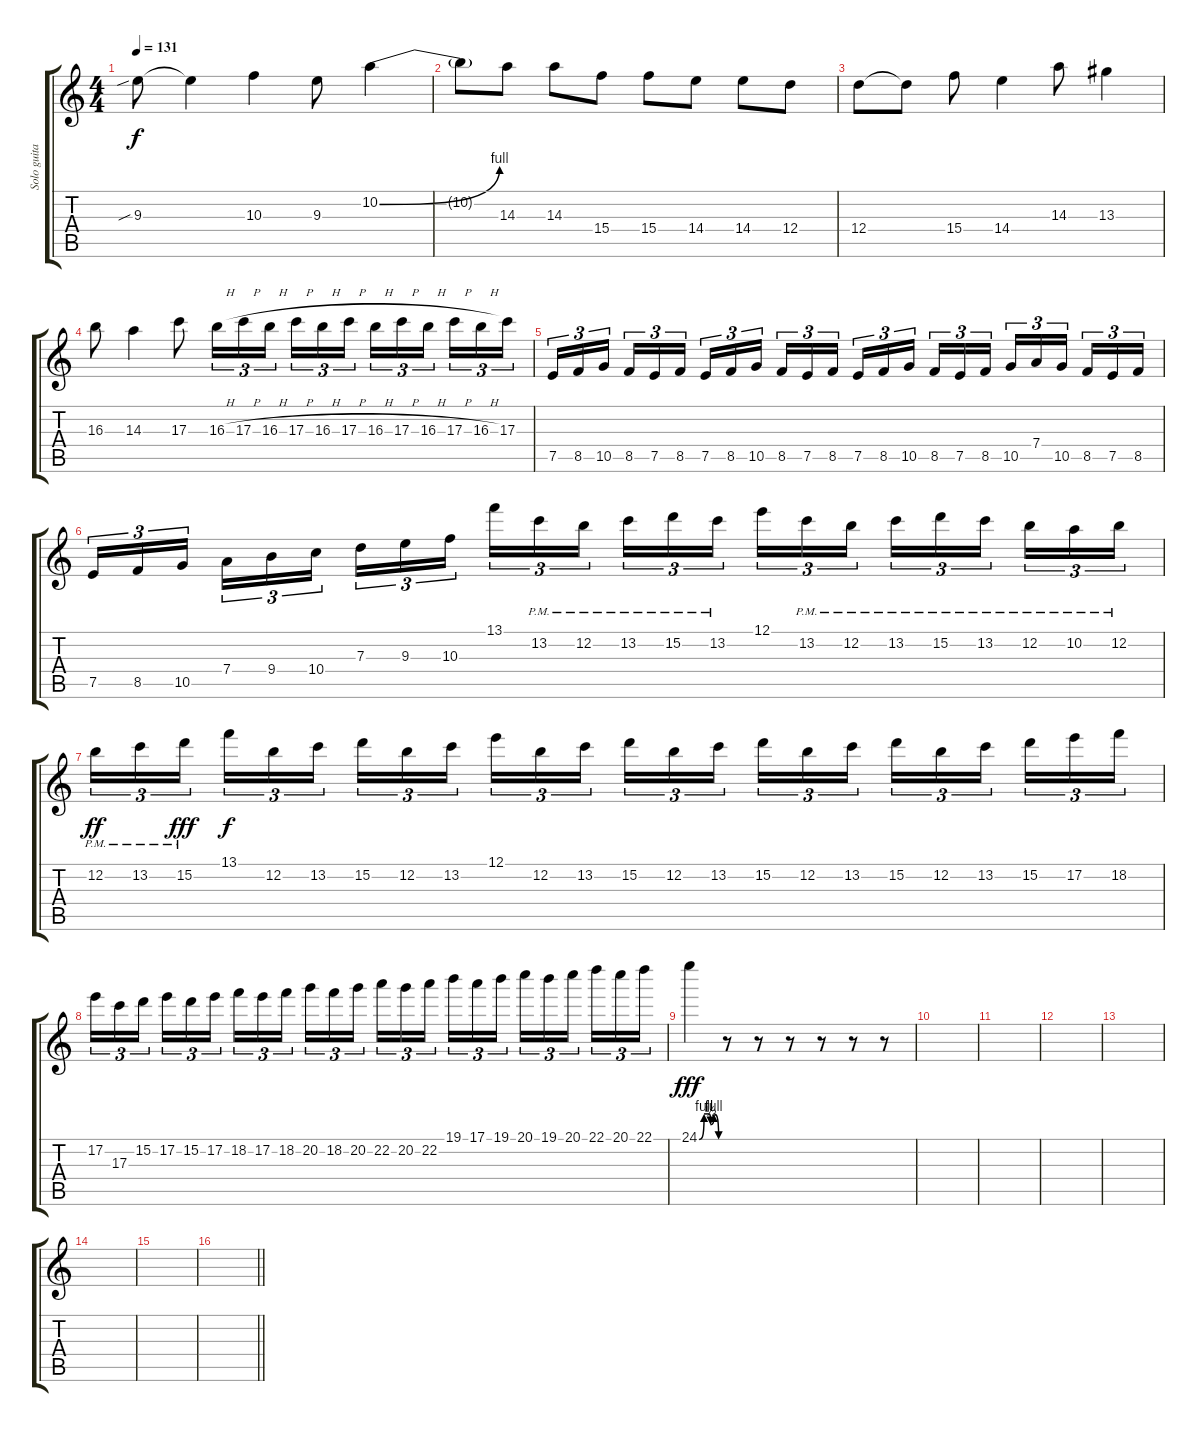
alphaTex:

\track ("Solo guitar" "Solo guita") {instrument distortionguitar}
\staff {score tabs}
\tuning (E4 B3 G3 D3 A2 E2) {hide}
\ts (4 4)
\tempo 131
\clef g2
\ks c
9.3{sib}.8{dy f} 9.3{t}.4 10.3.4 9.3.8 10.2{be (bend 0 0 60 4)}.4 |
10.2{t}.8 14.3.8 14.3.8 15.4.8 15.4.8 14.4.8 14.4.8 12.4.8 |
12.4.8 12.4{t}.8 15.4.8 14.4.4 14.3.8 13.3.4 |
16.3.8 14.3.4 17.3.8 16.3{h}.16{tu (3 2)} 17.3{h}.16{tu (3 2)} 16.3{h}.16{tu (3 2)} 17.3{h}.16{tu (3 2)} 16.3{h}.16{tu (3 2)} 17.3{h}.16{tu (3 2)} 16.3{h}.16{tu (3 2)} 17.3{h}.16{tu (3 2)} 16.3{h}.16{tu (3 2)} 17.3{h}.16{tu (3 2)} 16.3{h}.16{tu (3 2)} 17.3.16{tu (3 2)} |
7.5.16{tu (3 2) volume 11} 8.5.16{tu (3 2)} 10.5.16{tu (3 2)} 8.5.16{tu (3 2)} 7.5.16{tu (3 2)} 8.5.16{tu (3 2)} 7.5.16{tu (3 2)} 8.5.16{tu (3 2)} 10.5.16{tu (3 2)} 8.5.16{tu (3 2)} 7.5.16{tu (3 2)} 8.5.16{tu (3 2)} 7.5.16{tu (3 2)} 8.5.16{tu (3 2)} 10.5.16{tu (3 2)} 8.5.16{tu (3 2)} 7.5.16{tu (3 2)} 8.5.16{tu (3 2)} 10.5.16{tu (3 2)} 7.4.16{tu (3 2)} 10.5.16{tu (3 2)} 8.5.16{tu (3 2)} 7.5.16{tu (3 2)} 8.5.16{tu (3 2)} |
7.5.16{tu (3 2)} 8.5.16{tu (3 2)} 10.5.16{tu (3 2)} 7.4.16{tu (3 2)} 9.4.16{tu (3 2)} 10.4.16{tu (3 2)} 7.3.16{tu (3 2)} 9.3.16{tu (3 2)} 10.3.16{tu (3 2)} 13.1.16{tu (3 2)} 13.2{pm}.16{tu (3 2)} 12.2{pm}.16{tu (3 2)} 13.2{pm}.16{tu (3 2)} 15.2{pm}.16{tu (3 2)} 13.2{pm}.16{tu (3 2)} 12.1.16{tu (3 2)} 13.2{pm}.16{tu (3 2)} 12.2{pm}.16{tu (3 2)} 13.2{pm}.16{tu (3 2)} 15.2{pm}.16{tu (3 2)} 13.2{pm}.16{tu (3 2)} 12.2{pm}.16{tu (3 2)} 10.2{pm}.16{tu (3 2)} 12.2{pm}.16{tu (3 2)} |
12.2{pm}.16{tu (3 2) dy ff} 13.2{pm}.16{tu (3 2)} 15.2{pm}.16{tu (3 2) dy fff} 13.1.16{tu (3 2) dy f} 12.2.16{tu (3 2)} 13.2.16{tu (3 2)} 15.2.16{tu (3 2)} 12.2.16{tu (3 2)} 13.2.16{tu (3 2)} 12.1.16{tu (3 2)} 12.2.16{tu (3 2)} 13.2.16{tu (3 2)} 15.2.16{tu (3 2)} 12.2.16{tu (3 2)} 13.2.16{tu (3 2)} 15.2.16{tu (3 2)} 12.2.16{tu (3 2)} 13.2.16{tu (3 2)} 15.2.16{tu (3 2)} 12.2.16{tu (3 2)} 13.2.16{tu (3 2)} 15.2.16{tu (3 2)} 17.2.16{tu (3 2)} 18.2.16{tu (3 2)} |
17.2.16{tu (3 2)} 17.3.16{tu (3 2)} 15.2.16{tu (3 2)} 17.2.16{tu (3 2)} 15.2.16{tu (3 2)} 17.2.16{tu (3 2)} 18.2.16{tu (3 2)} 17.2.16{tu (3 2)} 18.2.16{tu (3 2)} 20.2.16{tu (3 2)} 18.2.16{tu (3 2)} 20.2.16{tu (3 2)} 22.2.16{tu (3 2)} 20.2.16{tu (3 2)} 22.2.16{tu (3 2)} 19.1.16{tu (3 2)} 17.1.16{tu (3 2)} 19.1.16{tu (3 2)} 20.1.16{tu (3 2)} 19.1.16{tu (3 2)} 20.1.16{tu (3 2)} 22.1.16{tu (3 2)} 20.1.16{tu (3 2)} 22.1.16{tu (3 2)} |
24.1{be (custom 0 0 15 4 30 4 35 2 45 4 60 0)}.4{dy fff} r.8 r.8 r.8 r.8 r.8 r.8 |
|
|
|
|
|
|
\barLineRight lightlight
